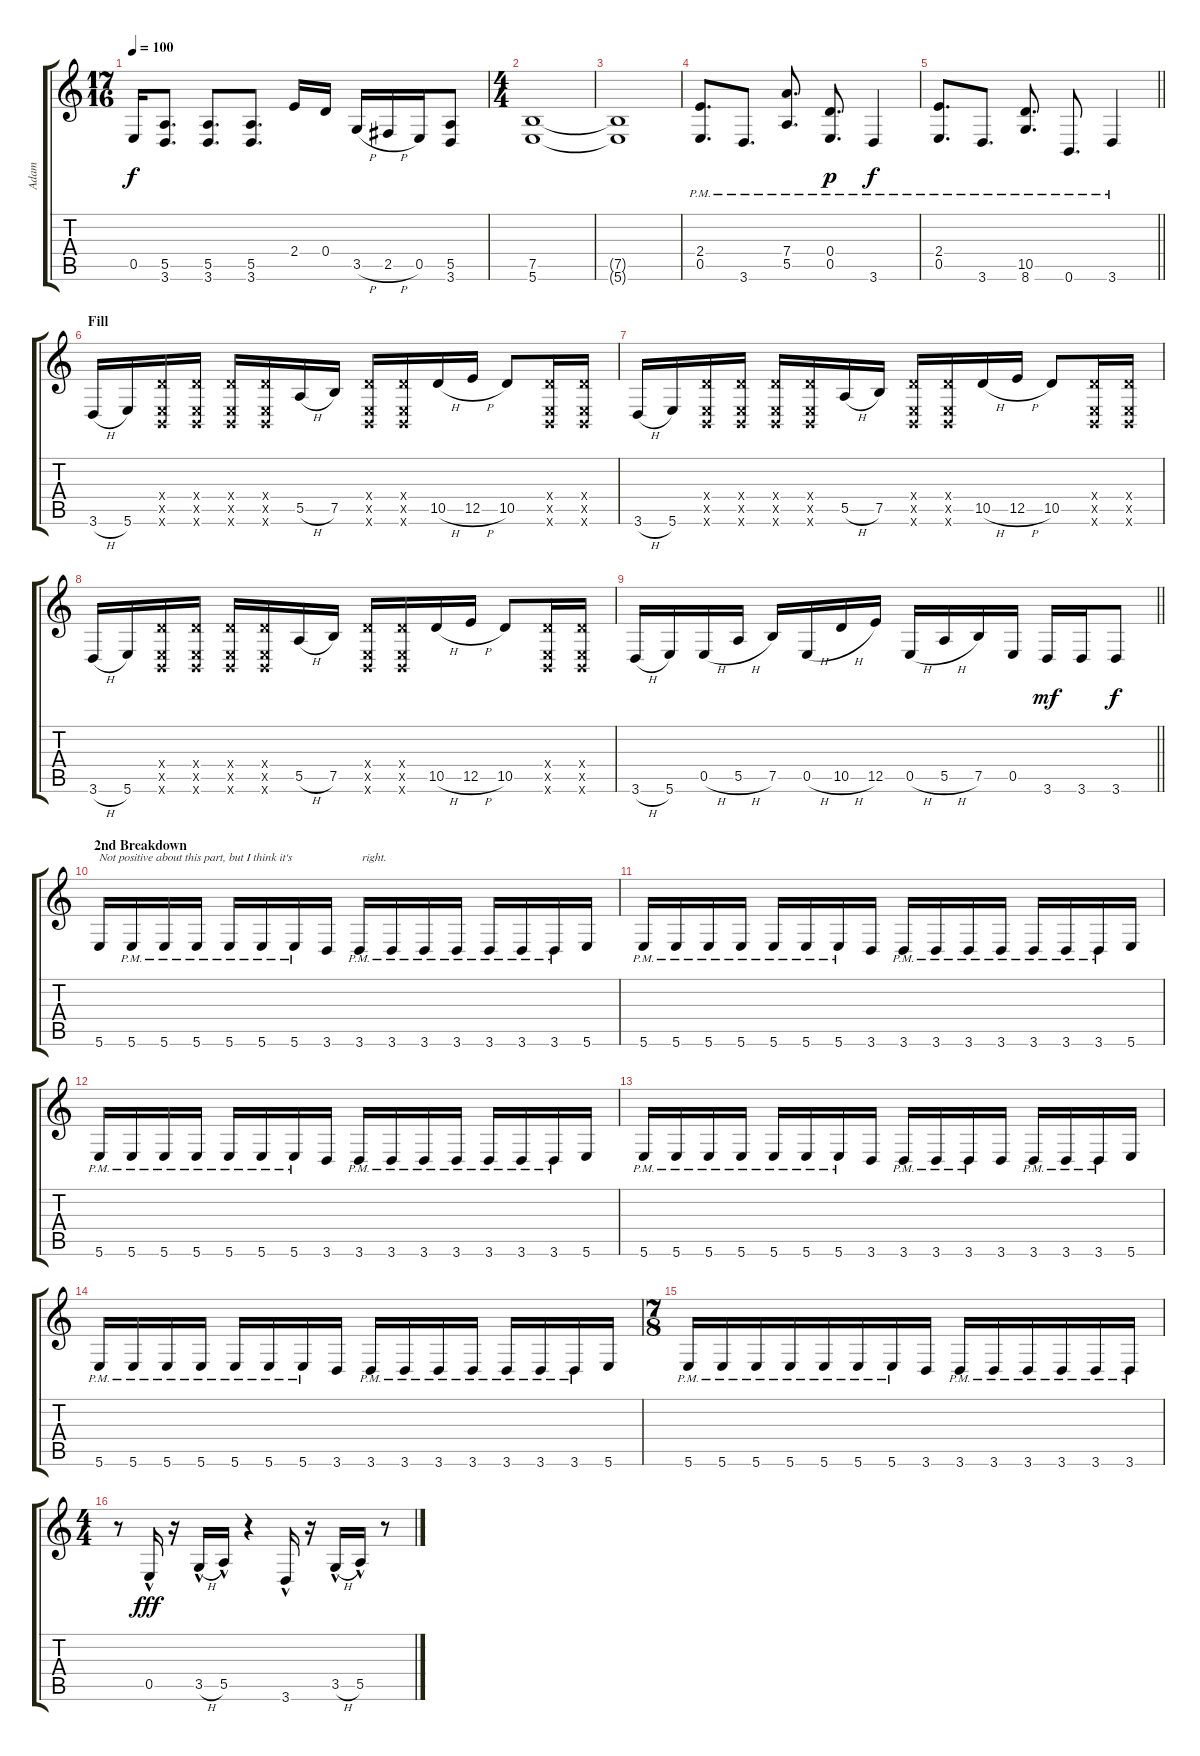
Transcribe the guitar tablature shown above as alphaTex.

\track ("Adam" "Adam") {instrument distortionguitar}
\staff {score tabs}
\tuning (E4 B3 G3 D3 E2 B1) {hide}
\ts (17 16)
\tempo 100
\clef g2
\ks c
0.5.16{dy f} (5.5 3.6).8{d} (5.5 3.6).8{d} (5.5 3.6).8{d} 2.4.16 0.4.16 3.5{h}.16 2.5{h}.16 0.5.16 (5.5 3.6).8 |
\ts (4 4)
(7.5 5.6).1 |
(7.5{t} 5.6{t}).1 |
(2.4{pm} 0.5{pm}).8{d} 3.6{pm}.8{d} (7.4{pm} 5.5{pm}).8{d} (0.4{pm} 0.5{pm}).8{d dy p} 3.6{pm}.4{dy f} |
\barLineRight lightlight
(2.4{pm} 0.5{pm}).8{d} 3.6{pm}.8{d} (10.5{pm} 8.6{pm}).8{d} 0.6{pm}.8{d} 3.6{pm}.4 |
\section ("" "Fill")
3.6{h}.16 5.6.16 (0.4{x} 0.5{x} 0.6{x}).16 (0.4{x} 0.5{x} 0.6{x}).16 (0.4{x} 0.5{x} 0.6{x}).16 (0.4{x} 0.5{x} 0.6{x}).16 5.5{h}.16 7.5.16 (0.4{x} 0.5{x} 0.6{x}).16 (0.4{x} 0.5{x} 0.6{x}).16 10.5{h}.16 12.5{h}.16 10.5.8 (0.4{x} 0.5{x} 0.6{x}).16 (0.4{x} 0.5{x} 0.6{x}).16 |
3.6{h}.16 5.6.16 (0.4{x} 0.5{x} 0.6{x}).16 (0.4{x} 0.5{x} 0.6{x}).16 (0.4{x} 0.5{x} 0.6{x}).16 (0.4{x} 0.5{x} 0.6{x}).16 5.5{h}.16 7.5.16 (0.4{x} 0.5{x} 0.6{x}).16 (0.4{x} 0.5{x} 0.6{x}).16 10.5{h}.16 12.5{h}.16 10.5.8 (0.4{x} 0.5{x} 0.6{x}).16 (0.4{x} 0.5{x} 0.6{x}).16 |
3.6{h}.16 5.6.16 (0.4{x} 0.5{x} 0.6{x}).16 (0.4{x} 0.5{x} 0.6{x}).16 (0.4{x} 0.5{x} 0.6{x}).16 (0.4{x} 0.5{x} 0.6{x}).16 5.5{h}.16 7.5.16 (0.4{x} 0.5{x} 0.6{x}).16 (0.4{x} 0.5{x} 0.6{x}).16 10.5{h}.16 12.5{h}.16 10.5.8 (0.4{x} 0.5{x} 0.6{x}).16 (0.4{x} 0.5{x} 0.6{x}).16 |
\barLineRight lightlight
3.6{h}.16 5.6.16 0.5{h}.16 5.5{h}.16 7.5.16 0.5{h}.16 10.5{h}.16 12.5.16 0.5{h}.16 5.5{h}.16 7.5.16 0.5.16 3.6.16{dy mf} 3.6.16 3.6.8{dy f} |
\section ("" "2nd Breakdown")
5.6.16{txt "Not positive about this part, but I think it's"} 5.6{pm}.16 5.6{pm}.16 5.6{pm}.16 5.6{pm}.16 5.6{pm}.16 5.6{pm}.16 3.6.16 3.6{pm}.16{txt " right."} 3.6{pm}.16 3.6{pm}.16 3.6{pm}.16 3.6{pm}.16 3.6{pm}.16 3.6{pm}.16 5.6.16 |
5.6{pm}.16 5.6{pm}.16 5.6{pm}.16 5.6{pm}.16 5.6{pm}.16 5.6{pm}.16 5.6{pm}.16 3.6.16 3.6{pm}.16 3.6{pm}.16 3.6{pm}.16 3.6{pm}.16 3.6{pm}.16 3.6{pm}.16 3.6{pm}.16 5.6.16 |
5.6{pm}.16 5.6{pm}.16 5.6{pm}.16 5.6{pm}.16 5.6{pm}.16 5.6{pm}.16 5.6{pm}.16 3.6.16 3.6{pm}.16 3.6{pm}.16 3.6{pm}.16 3.6{pm}.16 3.6{pm}.16 3.6{pm}.16 3.6{pm}.16 5.6.16 |
5.6{pm}.16 5.6{pm}.16 5.6{pm}.16 5.6{pm}.16 5.6{pm}.16 5.6{pm}.16 5.6{pm}.16 3.6.16 3.6{pm}.16 3.6{pm}.16 3.6{pm}.16 3.6.16 3.6{pm}.16 3.6{pm}.16 3.6{pm}.16 5.6.16 |
5.6{pm}.16 5.6{pm}.16 5.6{pm}.16 5.6{pm}.16 5.6{pm}.16 5.6{pm}.16 5.6{pm}.16 3.6.16 3.6{pm}.16 3.6{pm}.16 3.6{pm}.16 3.6{pm}.16 3.6{pm}.16 3.6{pm}.16 3.6{pm}.16 5.6.16 |
\ts (7 8)
5.6{pm}.16 5.6{pm}.16 5.6{pm}.16 5.6{pm}.16 5.6{pm}.16 5.6{pm}.16 5.6{pm}.16 3.6.16 3.6{pm}.16 3.6{pm}.16 3.6{pm}.16 3.6{pm}.16 3.6{pm}.16 3.6{pm}.16 |
\ts (4 4)
r.8 0.5{hac}.16{dy fff} r.16 3.5{h hac}.16 5.5{hac}.16 r.4 3.6{hac}.16 r.16 3.5{h hac}.16 5.5{hac}.16 r.8
